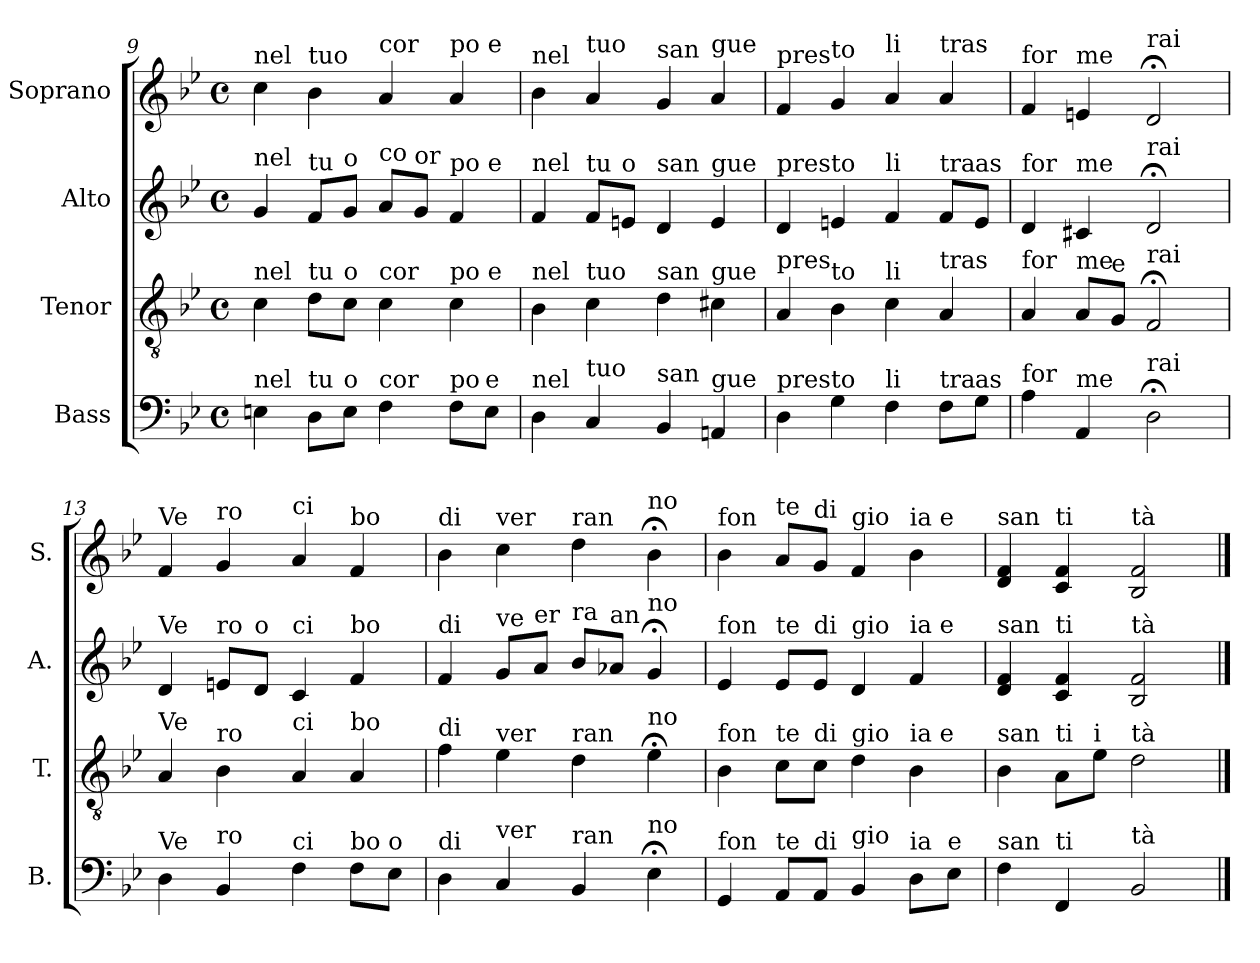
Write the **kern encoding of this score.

**kern	**kern	**kern	**kern
*part4	*part3	*part2	*part1
*staff4	*staff3	*staff2	*staff1
*I"Bass	*I"Tenor	*I"Alto	*I"Soprano
*I'B.	*I'T.	*I'A.	*I'S.
*clefF4	*clefGv2	*clefG2	*clefG2
*k[b-e-]	*k[b-e-]	*k[b-e-]	*k[b-e-]
*M4/4	*M4/4	*M4/4	*M4/4
*met(c)	*met(c)	*met(c)	*met(c)
=9	=9	=9	=9
!	!	!	!LO:TX:a:t=nel
!	!	!LO:TX:a:t=nel	!
!	!LO:TX:a:t=nel	!	!
!LO:TX:a:t=nel	!	!	!
4Eni\	4cj\	4gZ/	4cc\
!	!	!	!LO:TX:a:t=tuo
!	!	!LO:TX:a:t=tu	!
!	!LO:TX:a:t=tu	!	!
!LO:TX:a:t=tu	!	!	!
8Di\L	8dj\L	8fZ/L	4b-\
!	!	!LO:TX:a:t=o	!
!	!LO:TX:a:t=o	!	!
!LO:TX:a:t=o	!	!	!
8Ei\J	8cj\J	8gZ/J	.
!	!	!	!LO:TX:a:t=cor
!	!	!LO:TX:a:t=co	!
!	!LO:TX:a:t=cor	!	!
!LO:TX:a:t=cor	!	!	!
4Fi\	4cj\	8aZ/L	4a/
!	!	!LO:TX:a:t=or	!
.	.	8gZ/J	.
!	!	!	!LO:TX:a:t=po e
!	!	!LO:TX:a:t=po e	!
!	!LO:TX:a:t=po e	!	!
!LO:TX:a:t=po	!	!	!
8Fi\L	4cj\	4fZ/	4a/
!LO:TX:a:t=e	!	!	!
8Ei\J	.	.	.
=10	=10	=10	=10
!	!	!	!LO:TX:a:t=nel
!	!	!LO:TX:a:t=nel	!
!	!LO:TX:a:t=nel	!	!
!LO:TX:a:t=nel	!	!	!
4Di\	4B-j\	4fZ/	4b-\
!	!	!	!LO:TX:a:t=tuo
!	!	!LO:TX:a:t=tu	!
!	!LO:TX:a:t=tuo	!	!
!LO:TX:a:t=tuo	!	!	!
4Ci/	4cj\	8fZ/L	4a/
!	!	!LO:TX:a:t=o	!
.	.	8enZ/J	.
!	!	!	!LO:TX:a:t=san
!	!	!LO:TX:a:t=san	!
!	!LO:TX:a:t=san	!	!
!LO:TX:a:t=san	!	!	!
4BB-i/	4dj\	4dZ/	4g/
!	!	!	!LO:TX:a:t=gue
!	!	!LO:TX:a:t=gue	!
!	!LO:TX:a:t=gue	!	!
!LO:TX:a:t=gue	!	!	!
4AAni/	4c#Xj\	4eZ/	4a/
=11	=11	=11	=11
!	!	!	!LO:TX:a:t=pres
!	!	!LO:TX:a:t=pres	!
!	!LO:TX:a:t=pres	!	!
!LO:TX:a:t=pres	!	!	!
4Di\	4Aj/	4dZ/	4f/
!	!	!	!LO:TX:a:t=to
!	!	!LO:TX:a:t=to	!
!	!LO:TX:a:t=to	!	!
!LO:TX:a:t=to	!	!	!
4Gi\	4B-j\	4enZ/	4g/
!	!	!	!LO:TX:a:t=li
!	!	!LO:TX:a:t=li	!
!	!LO:TX:a:t=li	!	!
!LO:TX:a:t=li	!	!	!
4Fi\	4cj\	4fZ/	4a/
!	!	!	!LO:TX:a:t=tras
!	!	!LO:TX:a:t=tra	!
!	!LO:TX:a:t=tras	!	!
!LO:TX:a:t=tra	!	!	!
8Fi\L	4Aj/	8fZ/L	4a/
!	!	!LO:TX:a:t=as	!
!LO:TX:a:t=as	!	!	!
8Gi\J	.	8eZ/J	.
!!LO:LB:g=z
=12	=12	=12	=12
!	!	!	!LO:TX:a:t=for
!	!	!LO:TX:a:t=for	!
!	!LO:TX:a:t=for	!	!
!LO:TX:a:t=for	!	!	!
4Ai\	4Aj/	4dZ/	4f/
!	!	!	!LO:TX:a:t=me
!	!	!LO:TX:a:t=me	!
!	!LO:TX:a:t=me	!	!
!LO:TX:a:t=me	!	!	!
4AAi/	8Aj/L	4c#XZ/	4en/
!	!LO:TX:a:t=e	!	!
.	8Gj/J	.	.
!	!	!	!LO:TX:a:t=rai
!	!	!LO:TX:a:t=rai	!
!	!LO:TX:a:t=rai	!	!
!LO:TX:a:t=rai	!	!	!
2D;<i\	2F;<j/	2d;<Z/	2d;</
=13	=13	=13	=13
!	!	!	!LO:TX:a:t=Ve
!	!	!LO:TX:a:t=Ve	!
!	!LO:TX:a:t=Ve	!	!
!LO:TX:a:t=Ve	!	!	!
4Di\	4Aj/	4dZ/	4f/
!	!	!	!LO:TX:a:t=ro
!	!	!LO:TX:a:t=ro	!
!	!LO:TX:a:t=ro	!	!
!LO:TX:a:t=ro	!	!	!
4BB-i/	4B-j\	8enZ/L	4g/
!	!	!LO:TX:a:t=o	!
.	.	8dZ/J	.
!	!	!	!LO:TX:a:t=ci
!	!	!LO:TX:a:t=ci	!
!	!LO:TX:a:t=ci	!	!
!LO:TX:a:t=ci	!	!	!
4Fi\	4Aj/	4cZ/	4a/
!	!	!	!LO:TX:a:t=bo
!	!	!LO:TX:a:t=bo	!
!	!LO:TX:a:t=bo	!	!
!LO:TX:a:t=bo	!	!	!
8Fi\L	4Aj/	4fZ/	4f/
!LO:TX:a:t=o	!	!	!
8E-i\J	.	.	.
=14	=14	=14	=14
!	!	!	!LO:TX:a:t=di
!	!	!LO:TX:a:t=di	!
!	!LO:TX:a:t=di	!	!
!LO:TX:a:t=di	!	!	!
4Di\	4fj\	4fZ/	4b-\
!	!	!	!LO:TX:a:t=ver
!	!	!LO:TX:a:t=ve	!
!	!LO:TX:a:t=ver	!	!
!LO:TX:a:t=ver	!	!	!
4Ci/	4e-j\	8gZ/L	4cc\
!	!	!LO:TX:a:t=er	!
.	.	8aZ/J	.
!	!	!	!LO:TX:a:t=ran
!	!	!LO:TX:a:t=ra	!
!	!LO:TX:a:t=ran	!	!
!LO:TX:a:t=ran	!	!	!
4BB-i/	4dj\	8b-Z/L	4dd\
!	!	!LO:TX:a:t=an	!
.	.	8a-XZ/J	.
!	!	!	!LO:TX:a:t=no
!	!	!LO:TX:a:t=no	!
!	!LO:TX:a:t=no	!	!
!LO:TX:a:t=no	!	!	!
4E-;<i\	4e-;<j\	4g;<Z/	4b-;<\
=15	=15	=15	=15
!	!	!	!LO:TX:a:t=fon
!	!	!LO:TX:a:t=fon	!
!	!LO:TX:a:t=fon	!	!
!LO:TX:a:t=fon	!	!	!
4GGi/	4B-j\	4e-Z/	4b-\
!	!	!	!LO:TX:a:t=te
!	!	!LO:TX:a:t=te	!
!	!LO:TX:a:t=te	!	!
!LO:TX:a:t=te	!	!	!
8AAi/L	8cj\L	8e-Z/L	8a/L
!	!	!	!LO:TX:a:t=di
!	!	!LO:TX:a:t=di	!
!	!LO:TX:a:t=di	!	!
!LO:TX:a:t=di	!	!	!
8AAi/J	8cj\J	8e-Z/J	8g/J
!	!	!	!LO:TX:a:t=gio
!	!	!LO:TX:a:t=gio	!
!	!LO:TX:a:t=gio	!	!
!LO:TX:a:t=gio	!	!	!
4BB-i/	4dj\	4dZ/	4f/
!	!	!	!LO:TX:a:t=ia e
!	!	!LO:TX:a:t=ia e	!
!	!LO:TX:a:t=ia e	!	!
!LO:TX:a:t=ia	!	!	!
8Di\L	4B-j\	4fZ/	4b-\
!LO:TX:a:t=e	!	!	!
8E-i\J	.	.	.
=16	=16	=16	=16
!	!	!	!LO:TX:a:t=san
!	!	!LO:TX:a:t=san	!
!	!LO:TX:a:t=san	!	!
!LO:TX:a:t=san	!	!	!
4Fi\	4B-j\	4dZ/ 4fZ/	4d/ 4f/
!	!	!	!LO:TX:a:t=ti
!	!	!LO:TX:a:t=ti	!
!	!LO:TX:a:t=ti	!	!
!LO:TX:a:t=ti	!	!	!
4FFi/	8Aj\L	4cZ/ 4fZ/	4c/ 4f/
!	!LO:TX:a:t=i	!	!
.	8e-j\J	.	.
!	!	!	!LO:TX:a:t=tà
!	!	!LO:TX:a:t=tà	!
!	!LO:TX:a:t=tà	!	!
!LO:TX:a:t=tà	!	!	!
2BB-i/	2dj\	2B-Z/ 2fZ/	2B-/ 2f/
==	==	==	==
*-	*-	*-	*-
